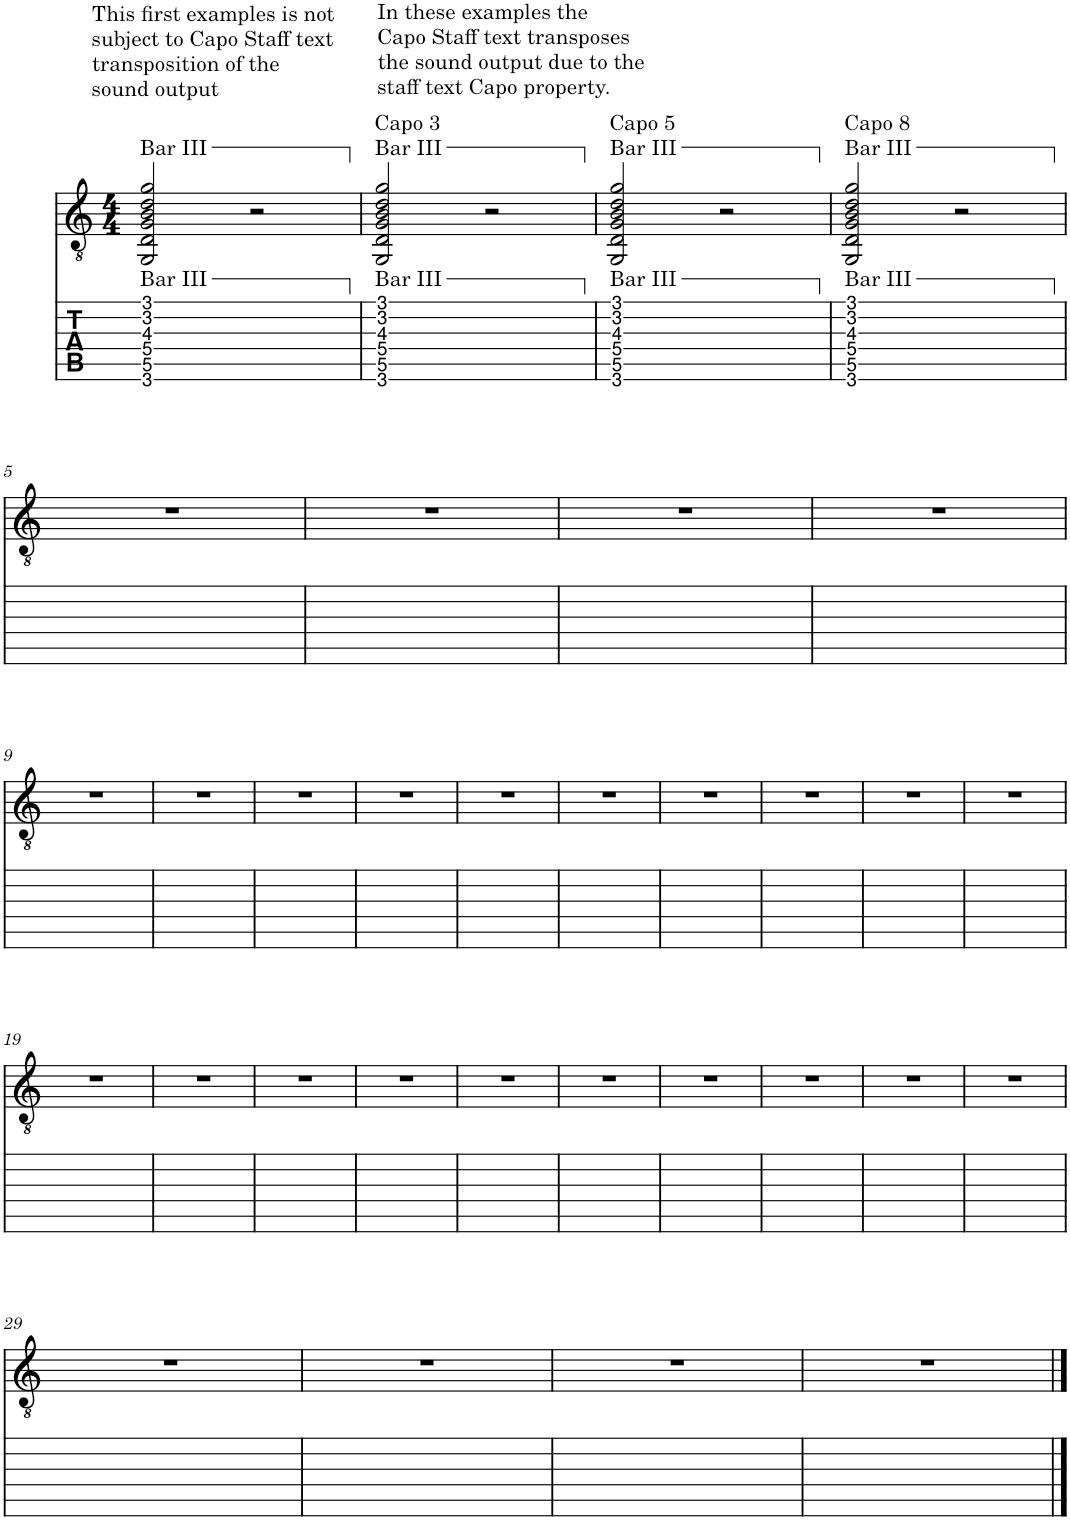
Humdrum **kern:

**kern	**kern
*part1	*part1
*staff2	*staff1
*I"Guitar	*
*I'Guit.	*
*stria6	*
*	*clefGv2
*k[]	*k[]
*M4/4	*M4/4
=1	=1
!	!LO:TX:a:t=This first examples is not
!	!LO:TX:a:t=subject to Capo Staff text
!	!LO:TX:a:t=transposition of the
!	!LO:TX:a:t=sound output
!	!LO:TX:a:t=Bar III
!LO:TX:a:t=Bar III	!
2GG 2D 2G 2B 2d 2g	2GG/ 2D/ 2G/ 2B/ 2d/ 2g/
2r	2r
=2	=2
!	!LO:TX:a:t=In these examples the
!	!LO:TX:a:t=Capo Staff text transposes
!	!LO:TX:a:t=the sound output due to the
!	!LO:TX:a:t=staff text Capo property.
!	!LO:TX:a:t=Capo 3
!	!LO:TX:a:t=Bar III
!LO:TX:a:t=Bar III	!
2GG 2D 2G 2B 2d 2g	2GG/ 2D/ 2G/ 2B/ 2d/ 2g/
2r	2r
=3	=3
!	!LO:TX:a:t=Capo 5
!	!LO:TX:a:t=Bar III
!LO:TX:a:t=Bar III	!
2GG 2D 2G 2B 2d 2g	2GG/ 2D/ 2G/ 2B/ 2d/ 2g/
2r	2r
=4	=4
!	!LO:TX:a:t=Capo 8
!	!LO:TX:a:t=Bar III
!LO:TX:a:t=Bar III	!
2GG 2D 2G 2B 2d 2g	2GG/ 2D/ 2G/ 2B/ 2d/ 2g/
2r	2r
!!LO:LB:g=z
=5	=5
1r	1r
=6	=6
1r	1r
=7	=7
1r	1r
=8	=8
1r	1r
!!LO:LB:g=z
=9	=9
1r	1r
=10	=10
1r	1r
=11	=11
1r	1r
=12	=12
1r	1r
=13	=13
1r	1r
=14	=14
1r	1r
=15	=15
1r	1r
=16	=16
1r	1r
=17	=17
1r	1r
=18	=18
1r	1r
!!LO:LB:g=z
=19	=19
1r	1r
=20	=20
1r	1r
=21	=21
1r	1r
=22	=22
1r	1r
=23	=23
1r	1r
=24	=24
1r	1r
=25	=25
1r	1r
=26	=26
1r	1r
=27	=27
1r	1r
=28	=28
1r	1r
!!LO:LB:g=z
=29	=29
1r	1r
=30	=30
1r	1r
=31	=31
1r	1r
=32	=32
1r	1r
==	==
*-	*-
